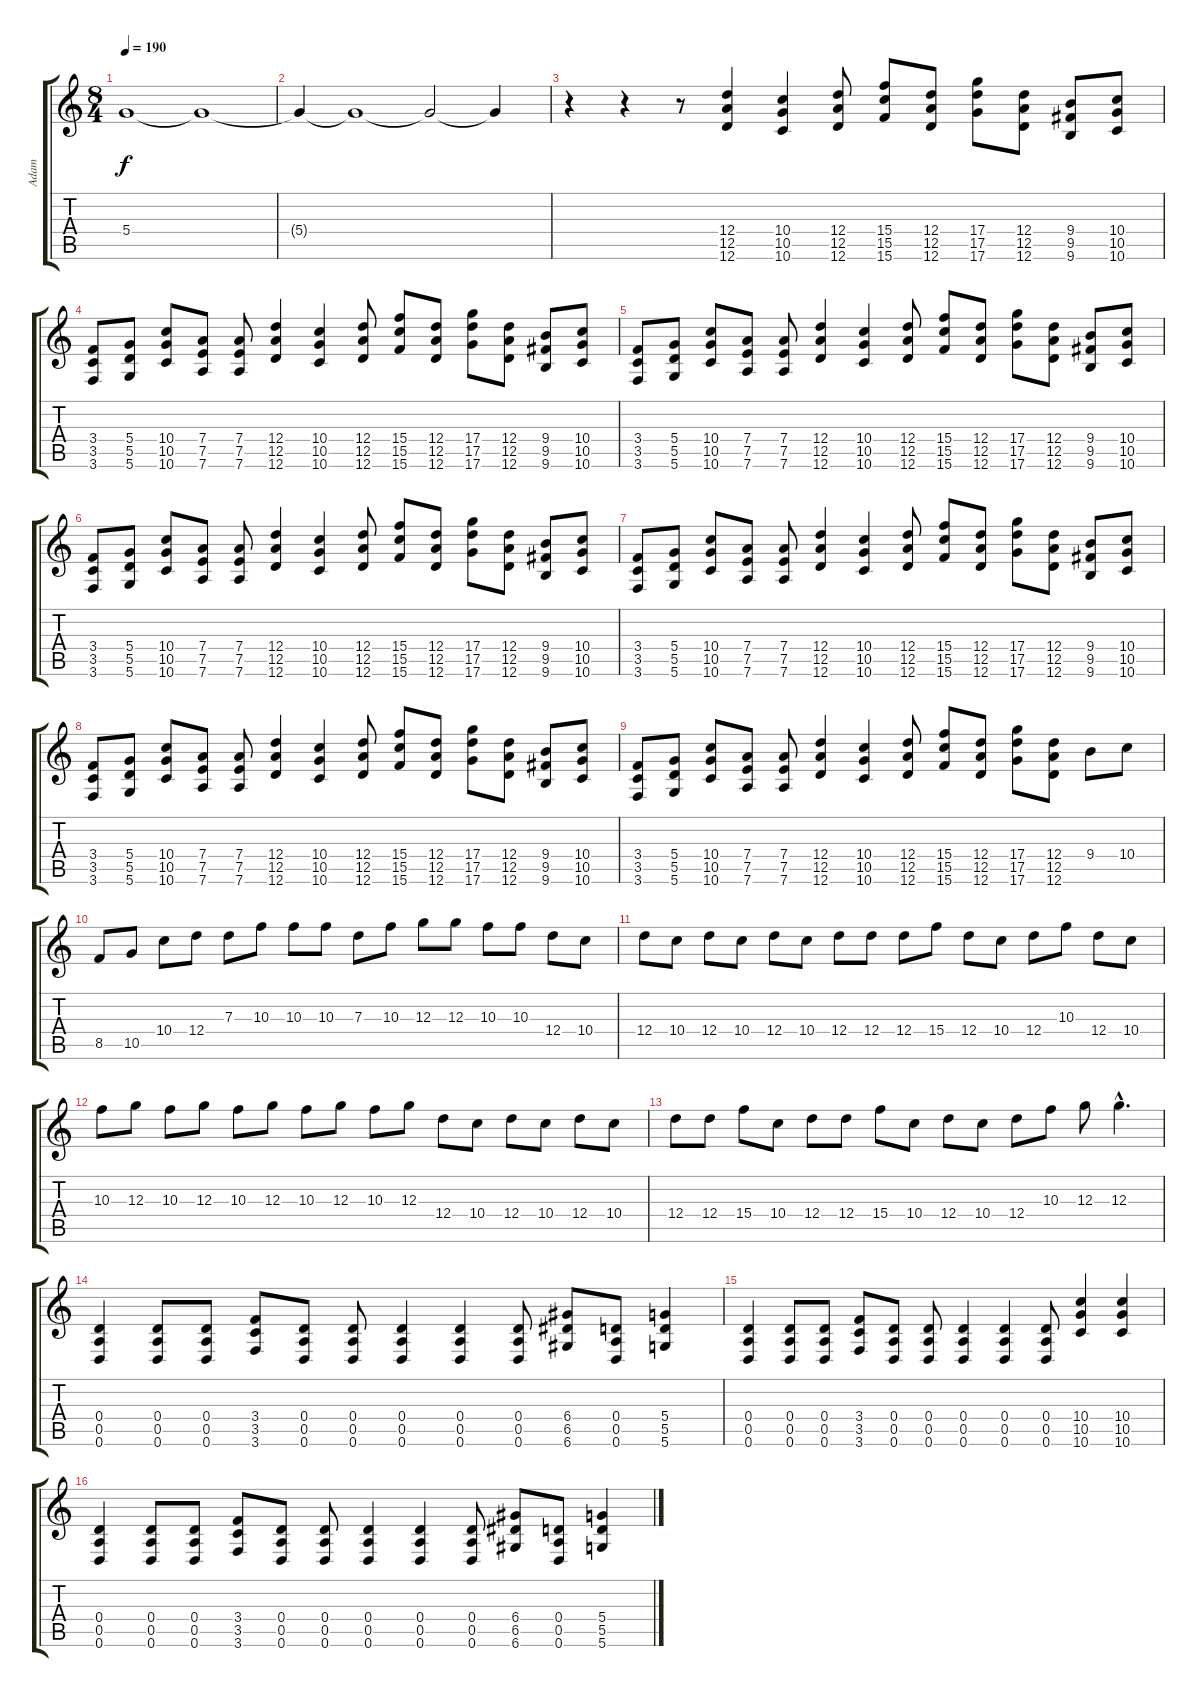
\track ("Adam" "Adam") {instrument overdrivenguitar}
\staff {score tabs}
\tuning (E4 B3 G3 D3 A2 D2) {hide}
\ts (8 4)
\tempo 190
\clef g2
\ks c
5.4{t}.1{dy f} 5.4{t}.1 |
5.4{t}.4 5.4{t}.1 5.4{t}.2 5.4{t}.4 |
r.4 r.4 r.8 (12.4 12.5 12.6).4 (10.4 10.5 10.6).4 (12.4 12.5 12.6).8 (15.4 15.5 15.6).8 (12.4 12.5 12.6).8 (17.4 17.5 17.6).8 (12.4 12.5 12.6).8 (9.4 9.5 9.6).8 (10.4 10.5 10.6).8 |
(3.4 3.5 3.6).8 (5.4 5.5 5.6).8 (10.4 10.5 10.6).8 (7.4 7.5 7.6).8 (7.4 7.5 7.6).8 (12.4 12.5 12.6).4 (10.4 10.5 10.6).4 (12.4 12.5 12.6).8 (15.4 15.5 15.6).8 (12.4 12.5 12.6).8 (17.4 17.5 17.6).8 (12.4 12.5 12.6).8 (9.4 9.5 9.6).8 (10.4 10.5 10.6).8 |
(3.4 3.5 3.6).8 (5.4 5.5 5.6).8 (10.4 10.5 10.6).8 (7.4 7.5 7.6).8 (7.4 7.5 7.6).8 (12.4 12.5 12.6).4 (10.4 10.5 10.6).4 (12.4 12.5 12.6).8 (15.4 15.5 15.6).8 (12.4 12.5 12.6).8 (17.4 17.5 17.6).8 (12.4 12.5 12.6).8 (9.4 9.5 9.6).8 (10.4 10.5 10.6).8 |
(3.4 3.5 3.6).8 (5.4 5.5 5.6).8 (10.4 10.5 10.6).8 (7.4 7.5 7.6).8 (7.4 7.5 7.6).8 (12.4 12.5 12.6).4 (10.4 10.5 10.6).4 (12.4 12.5 12.6).8 (15.4 15.5 15.6).8 (12.4 12.5 12.6).8 (17.4 17.5 17.6).8 (12.4 12.5 12.6).8 (9.4 9.5 9.6).8 (10.4 10.5 10.6).8 |
(3.4 3.5 3.6).8 (5.4 5.5 5.6).8 (10.4 10.5 10.6).8 (7.4 7.5 7.6).8 (7.4 7.5 7.6).8 (12.4 12.5 12.6).4 (10.4 10.5 10.6).4 (12.4 12.5 12.6).8 (15.4 15.5 15.6).8 (12.4 12.5 12.6).8 (17.4 17.5 17.6).8 (12.4 12.5 12.6).8 (9.4 9.5 9.6).8 (10.4 10.5 10.6).8 |
(3.4 3.5 3.6).8 (5.4 5.5 5.6).8 (10.4 10.5 10.6).8 (7.4 7.5 7.6).8 (7.4 7.5 7.6).8 (12.4 12.5 12.6).4 (10.4 10.5 10.6).4 (12.4 12.5 12.6).8 (15.4 15.5 15.6).8 (12.4 12.5 12.6).8 (17.4 17.5 17.6).8 (12.4 12.5 12.6).8 (9.4 9.5 9.6).8 (10.4 10.5 10.6).8 |
(3.4 3.5 3.6).8 (5.4 5.5 5.6).8 (10.4 10.5 10.6).8 (7.4 7.5 7.6).8 (7.4 7.5 7.6).8 (12.4 12.5 12.6).4 (10.4 10.5 10.6).4 (12.4 12.5 12.6).8 (15.4 15.5 15.6).8 (12.4 12.5 12.6).8 (17.4 17.5 17.6).8 (12.4 12.5 12.6).8 9.4.8 10.4.8 |
8.5.8 10.5.8 10.4.8 12.4.8 7.3.8 10.3.8 10.3.8 10.3.8 7.3.8 10.3.8 12.3.8 12.3.8 10.3.8 10.3.8 12.4.8 10.4.8 |
12.4.8 10.4.8 12.4.8 10.4.8 12.4.8 10.4.8 12.4.8 12.4.8 12.4.8 15.4.8 12.4.8 10.4.8 12.4.8 10.3.8 12.4.8 10.4.8 |
10.3.8 12.3.8 10.3.8 12.3.8 10.3.8 12.3.8 10.3.8 12.3.8 10.3.8 12.3.8 12.4.8 10.4.8 12.4.8 10.4.8 12.4.8 10.4.8 |
12.4.8 12.4.8 15.4.8 10.4.8 12.4.8 12.4.8 15.4.8 10.4.8 12.4.8 10.4.8 12.4.8 10.3.8 12.3.8 12.3{hac}.4{d} |
(0.4 0.5 0.6).4 (0.4 0.5 0.6).8 (0.4 0.5 0.6).8 (3.4 3.5 3.6).8 (0.4 0.5 0.6).8 (0.4 0.5 0.6).8 (0.4 0.5 0.6).4 (0.4 0.5 0.6).4 (0.4 0.5 0.6).8 (6.4 6.5 6.6).8 (0.4 0.5 0.6).8 (5.4 5.5 5.6).4 |
(0.4 0.5 0.6).4 (0.4 0.5 0.6).8 (0.4 0.5 0.6).8 (3.4 3.5 3.6).8 (0.4 0.5 0.6).8 (0.4 0.5 0.6).8 (0.4 0.5 0.6).4 (0.4 0.5 0.6).4 (0.4 0.5 0.6).8 (10.4 10.5 10.6).4 (10.4 10.5 10.6).4 |
(0.4 0.5 0.6).4 (0.4 0.5 0.6).8 (0.4 0.5 0.6).8 (3.4 3.5 3.6).8 (0.4 0.5 0.6).8 (0.4 0.5 0.6).8 (0.4 0.5 0.6).4 (0.4 0.5 0.6).4 (0.4 0.5 0.6).8 (6.4 6.5 6.6).8 (0.4 0.5 0.6).8 (5.4 5.5 5.6).4
